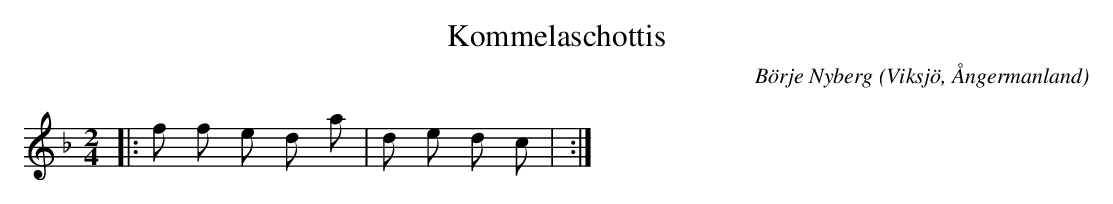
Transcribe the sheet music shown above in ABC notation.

X:1
T:Kommelaschottis
C:Börje Nyberg
O:Viksjö, Ångermanland
M:2/4
L:1/8
K:Dm
|: f f e d a |d e d c | :|
